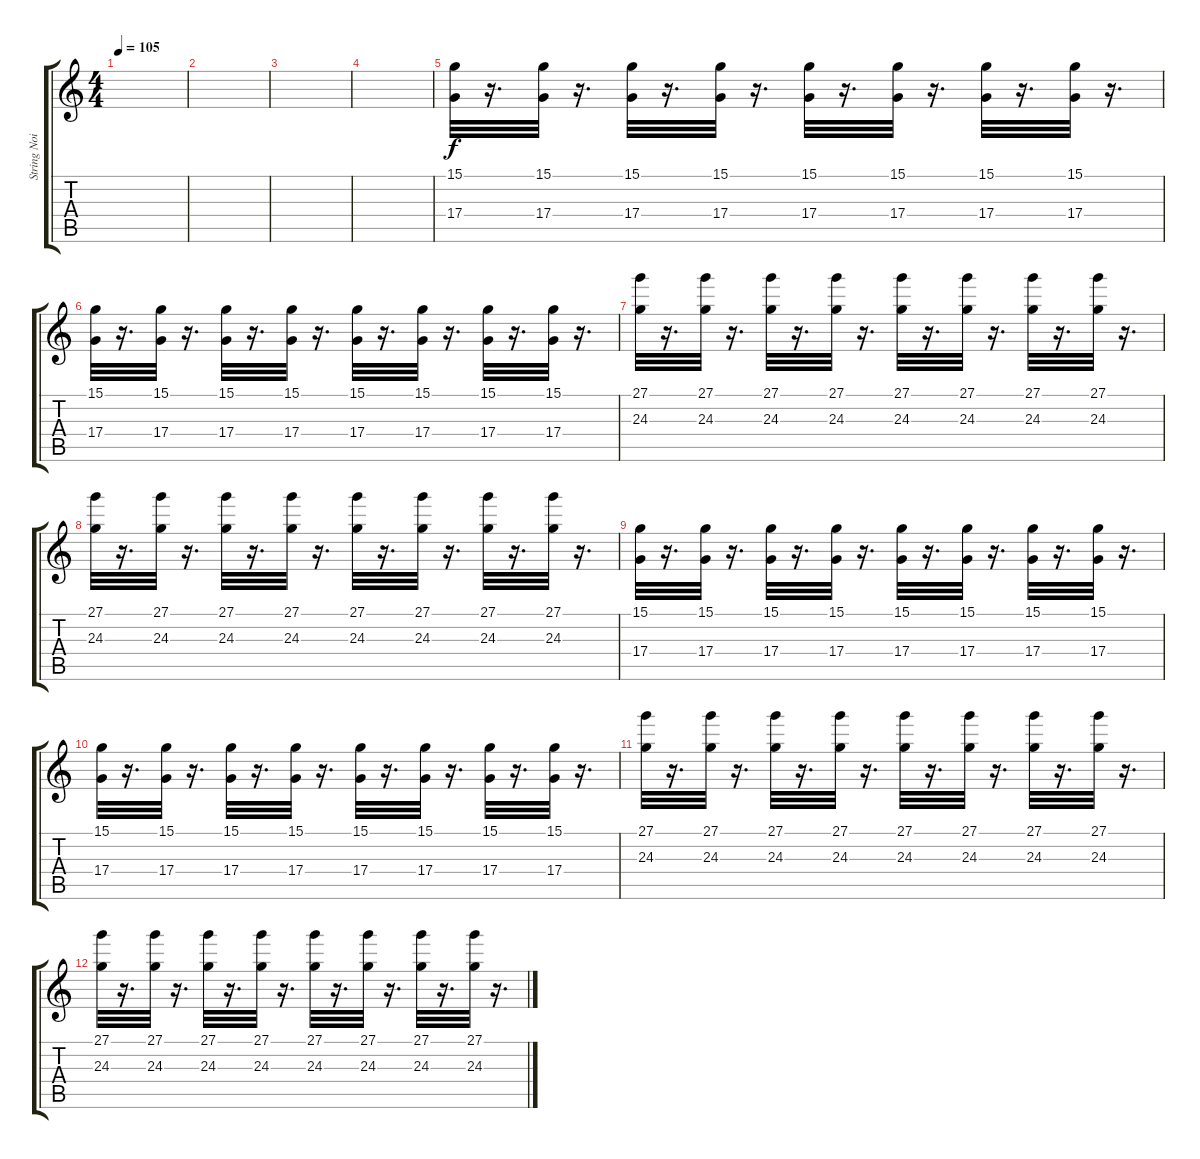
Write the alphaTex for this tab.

\track ("String Noise" "String Noi") {instrument stringensemble1}
\staff {score tabs}
\tuning (E4 B3 G3 D3 A2 E2) {hide}
\ts (4 4)
\tempo 105
\clef g2
\ks c
|
|
|
|
(15.1 17.4).32 r.16{d} (15.1 17.4).32 r.16{d} (15.1 17.4).32 r.16{d} (15.1 17.4).32 r.16{d} (15.1 17.4).32 r.16{d} (15.1 17.4).32 r.16{d} (15.1 17.4).32 r.16{d} (15.1 17.4).32 r.16{d} |
(15.1 17.4).32 r.16{d} (15.1 17.4).32 r.16{d} (15.1 17.4).32 r.16{d} (15.1 17.4).32 r.16{d} (15.1 17.4).32 r.16{d} (15.1 17.4).32 r.16{d} (15.1 17.4).32 r.16{d} (15.1 17.4).32 r.16{d} |
(27.1 24.3).32 r.16{d} (27.1 24.3).32 r.16{d} (27.1 24.3).32 r.16{d} (27.1 24.3).32 r.16{d} (27.1 24.3).32 r.16{d} (27.1 24.3).32 r.16{d} (27.1 24.3).32 r.16{d} (27.1 24.3).32 r.16{d} |
(27.1 24.3).32 r.16{d} (27.1 24.3).32 r.16{d} (27.1 24.3).32 r.16{d} (27.1 24.3).32 r.16{d} (27.1 24.3).32 r.16{d} (27.1 24.3).32 r.16{d} (27.1 24.3).32 r.16{d} (27.1 24.3).32 r.16{d} |
(15.1 17.4).32 r.16{d} (15.1 17.4).32 r.16{d} (15.1 17.4).32 r.16{d} (15.1 17.4).32 r.16{d} (15.1 17.4).32 r.16{d} (15.1 17.4).32 r.16{d} (15.1 17.4).32 r.16{d} (15.1 17.4).32 r.16{d} |
(15.1 17.4).32 r.16{d} (15.1 17.4).32 r.16{d} (15.1 17.4).32 r.16{d} (15.1 17.4).32 r.16{d} (15.1 17.4).32 r.16{d} (15.1 17.4).32 r.16{d} (15.1 17.4).32 r.16{d} (15.1 17.4).32 r.16{d} |
(27.1 24.3).32 r.16{d} (27.1 24.3).32 r.16{d} (27.1 24.3).32 r.16{d} (27.1 24.3).32 r.16{d} (27.1 24.3).32 r.16{d} (27.1 24.3).32 r.16{d} (27.1 24.3).32 r.16{d} (27.1 24.3).32 r.16{d} |
(27.1 24.3).32 r.16{d} (27.1 24.3).32 r.16{d} (27.1 24.3).32 r.16{d} (27.1 24.3).32 r.16{d} (27.1 24.3).32 r.16{d} (27.1 24.3).32 r.16{d} (27.1 24.3).32 r.16{d} (27.1 24.3).32 r.16{d}
